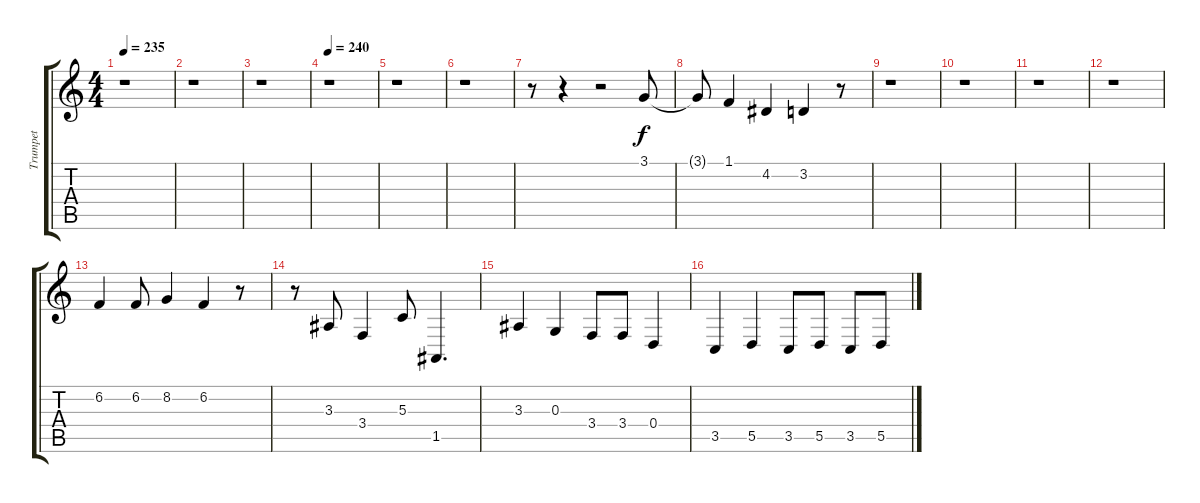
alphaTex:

\track ("Trumpet" "Trumpet") {instrument trumpet}
\staff {score tabs}
\tuning (E4 B3 G3 D3 A2 E2) {hide}
\ts (4 4)
\tempo 235
\clef g2
\ks c
r.1{dy f} |
r.1 |
r.1 |
\tempo 240
r.1 |
r.1 |
r.1 |
r.8 r.4 r.2 3.1.8 |
3.1{t}.8 1.1.4 4.2.4 3.2.4 r.8 |
r.1 |
r.1 |
r.1 |
r.1 |
6.2.4 6.2.8 8.2.4 6.2.4 r.8 |
r.8 3.3.8 3.4.4 5.3.8 1.5.4{d} |
3.3.4 0.3.4 3.4.8 3.4.8 0.4.4 |
3.5.4 5.5.4 3.5.8 5.5.8 3.5.8 5.5.8
